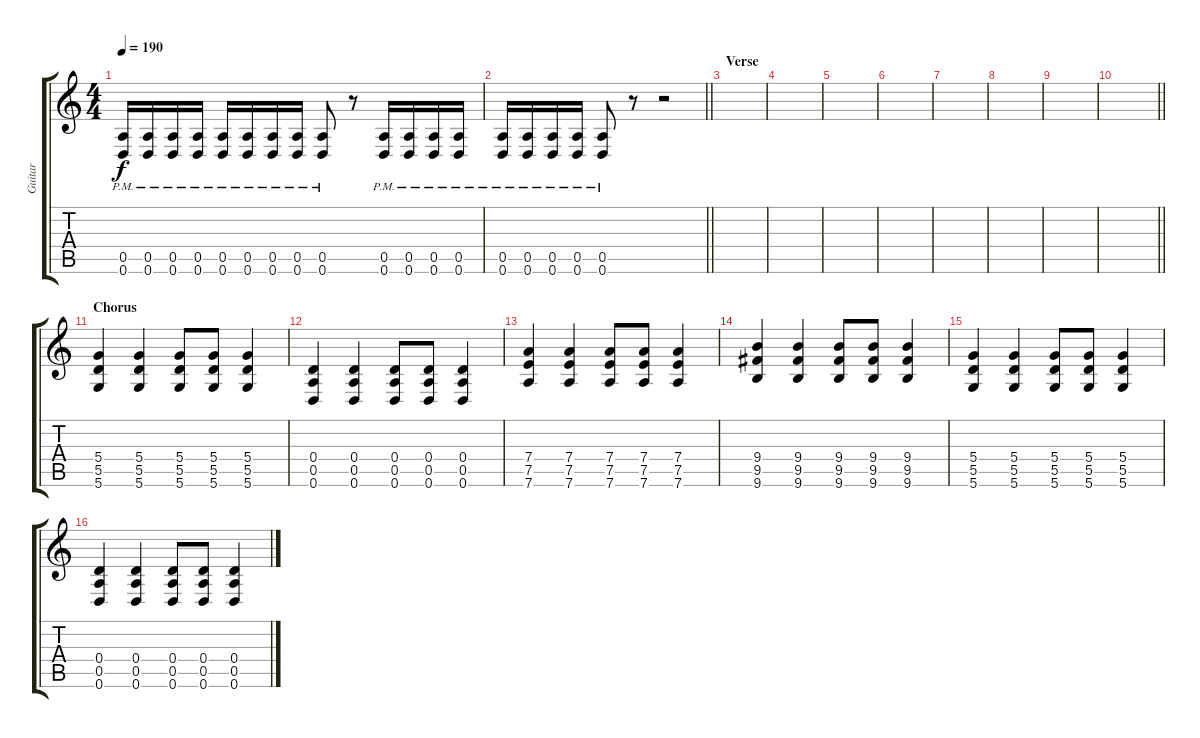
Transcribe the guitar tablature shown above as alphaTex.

\track ("Guitar" "Guitar") {instrument distortionguitar}
\staff {score tabs}
\tuning (E4 B3 G3 D3 A2 D2) {hide}
\ts (4 4)
\tempo 190
\clef g2
\ks c
(0.5{pm} 0.6{pm}).16{dy f} (0.5{pm} 0.6{pm}).16 (0.5{pm} 0.6{pm}).16 (0.5{pm} 0.6{pm}).16 (0.5{pm} 0.6{pm}).16 (0.5{pm} 0.6{pm}).16 (0.5{pm} 0.6{pm}).16 (0.5{pm} 0.6{pm}).16 (0.5{pm} 0.6{pm}).8 r.8 (0.5{pm} 0.6{pm}).16 (0.5{pm} 0.6{pm}).16 (0.5{pm} 0.6{pm}).16 (0.5{pm} 0.6{pm}).16 |
\barLineRight lightlight
(0.5{pm} 0.6{pm}).16 (0.5{pm} 0.6{pm}).16 (0.5{pm} 0.6{pm}).16 (0.5{pm} 0.6{pm}).16 (0.5{pm} 0.6{pm}).8 r.8 r.2 |
\section ("" "Verse")
|
|
|
|
|
|
|
\barLineRight lightlight
|
\section ("" "Chorus")
(5.4 5.5 5.6).4 (5.4 5.5 5.6).4 (5.4 5.5 5.6).8 (5.4 5.5 5.6).8 (5.4 5.5 5.6).4 |
(0.4 0.5 0.6).4 (0.4 0.5 0.6).4 (0.4 0.5 0.6).8 (0.4 0.5 0.6).8 (0.4 0.5 0.6).4 |
(7.4 7.5 7.6).4 (7.4 7.5 7.6).4 (7.4 7.5 7.6).8 (7.4 7.5 7.6).8 (7.4 7.5 7.6).4 |
(9.4 9.5 9.6).4 (9.4 9.5 9.6).4 (9.4 9.5 9.6).8 (9.4 9.5 9.6).8 (9.4 9.5 9.6).4 |
(5.4 5.5 5.6).4 (5.4 5.5 5.6).4 (5.4 5.5 5.6).8 (5.4 5.5 5.6).8 (5.4 5.5 5.6).4 |
(0.4 0.5 0.6).4 (0.4 0.5 0.6).4 (0.4 0.5 0.6).8 (0.4 0.5 0.6).8 (0.4 0.5 0.6).4
